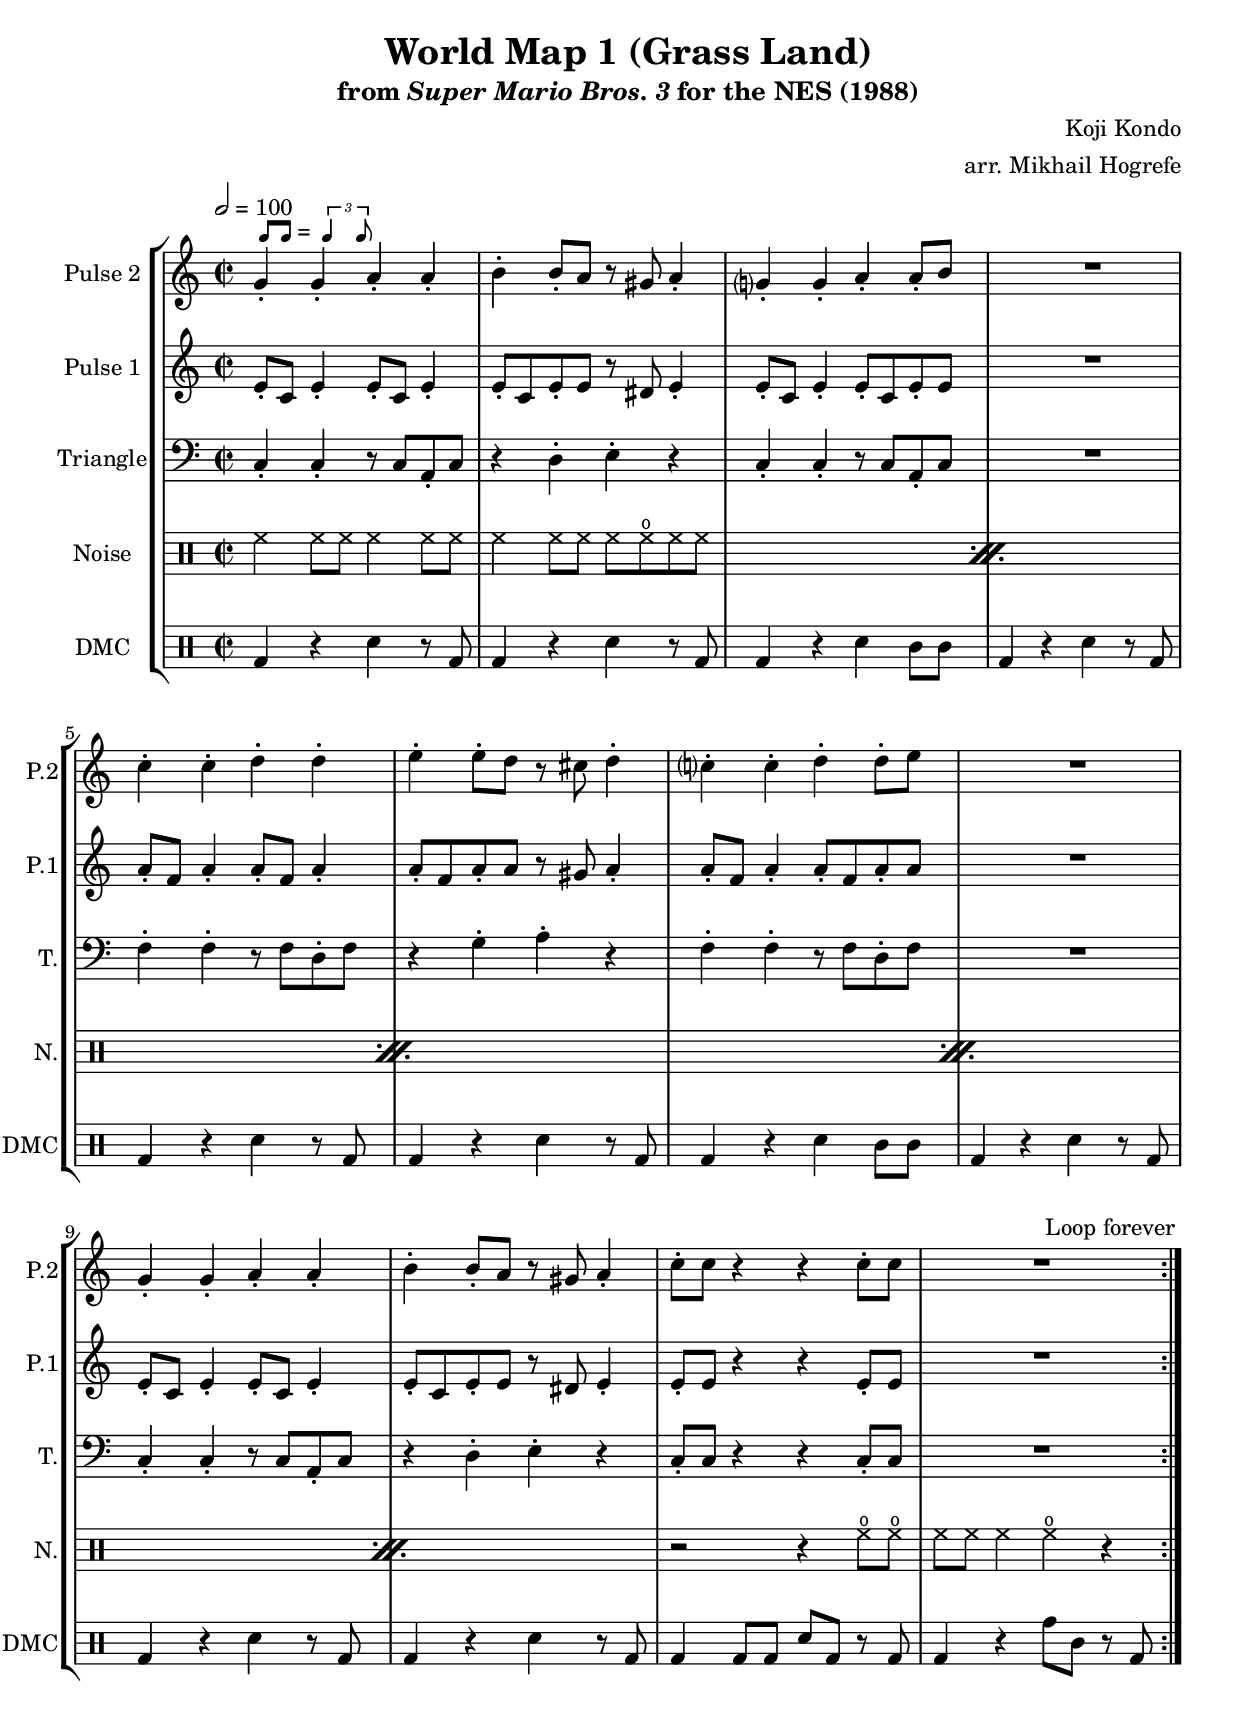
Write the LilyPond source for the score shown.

\version "2.20.0"

smaller = {
    \set fontSize = #-3
    \override Stem #'length-fraction = #0.56
    \override Beam #'thickness = #0.2688
    \override Beam #'length-fraction = #0.56
}

swing = \markup {
  \score {
    \new Staff \with { \remove "Time_signature_engraver" \remove "Clef_engraver" \remove "Staff_symbol_engraver"  }
    {
      \smaller
      b'8^[ b']
    }
    \layout { ragged-right = ##t  indent = 0\cm }
  }
  =
  \score {
    \new Staff \with { \remove "Time_signature_engraver" \remove "Clef_engraver" \remove "Staff_symbol_engraver"  }
    {
      \smaller
      \times 2/3 {\stemUp b'4 b'8}
    }
    \layout { ragged-right = ##t  indent = 0\cm }
  }
}

\paper {
  left-margin = 0.5\in
}

\book {
    \header {
        title = "World Map 1 (Grass Land)"
        subtitle = \markup { "from" {\italic "Super Mario Bros. 3"} "for the NES (1988)" }
        composer = "Koji Kondo"
        arranger = "arr. Mikhail Hogrefe"
    }

    \score {
        {
            \new StaffGroup <<
                \new Staff \relative c'' {
                    \set Staff.instrumentName = "Pulse 2"
                    \set Staff.shortInstrumentName = "P.2"
\accidentalStyle modern-cautionary
\time 2/2
\tempo 2 = 100
                    \repeat volta 2 {
g4-.^\swing g-. a-. a-. |
b4-. b8-. a r gis a4-. |
g4-. g-. a-. a8-. b |
R1 |
c4-. c-. d-. d-. |
e4-. e8-. d r cis d4-. |
c4-. c-. d-. d8-. e |
R1 |
g,4-. g-. a-. a-. |
b4-. b8-. a r gis a4-. |
c8-. c r4 r c8-. c |
R1
                    }
\once \override Score.RehearsalMark.self-alignment-X = #RIGHT
\mark \markup { \fontsize #-2 "Loop forever" }
                }

                \new Staff \relative c' {
                    \set Staff.instrumentName = "Pulse 1"
                    \set Staff.shortInstrumentName = "P.1"
\accidentalStyle modern-cautionary
e8-. c e4-. e8-. c e4-. |
e8-. c e-. e r dis e4-. |
e8-. c e4-. e8-. c e-. e |
R1 |
a8-. f a4-. a8-. f a4-. |
a8-. f a-. a r gis a4-. |
a8-. f a4-. a8-. f a-. a |
R1 |
e8-. c e4-. e8-. c e4-. |
e8-. c e-. e r dis e4-. |
e8-. e r4 r e8-. e |
R1 |
                }

                \new Staff \relative c {
                    \set Staff.instrumentName = "Triangle"
                    \set Staff.shortInstrumentName = "T."
\accidentalStyle modern-cautionary
\clef bass
c4-. c-. r8 c a-. c |
r4 d-. e-. r |
c4-. c-. r8 c a-. c |
R1 |
f4-. f-. r8 f d-. f |
r4 g-. a-. r |
f4-. f-. r8 f d-. f |
R1 |
c4-. c-. r8 c a-. c |
r4 d-. e-. r |
c8-. c r4 r c8-. c |
R1 |
                }

                \new DrumStaff {
                    \drummode {
                        \set Staff.instrumentName="Noise"
                        \set Staff.shortInstrumentName="N."
\repeat percent 5 {
    hh4 hh8 hh hh4 hh8 hh |
    hh4 hh8 hh hh hho hh hh |
}
r2 r4 hho8 hho |
hh8 hh hh4 hho r |
                    }
                }

                \new DrumStaff {
                    \drummode {
                        \set Staff.instrumentName="DMC"
                        \set Staff.shortInstrumentName="DMC"
bd4 r sn r8 bd |
bd4 r sn r8 bd |
bd4 r sn wbh8 wbh |
bd4 r sn r8 bd |
bd4 r sn r8 bd |
bd4 r sn r8 bd |
bd4 r sn wbh8 wbh |
bd4 r sn r8 bd |
bd4 r sn r8 bd |
bd4 r sn r8 bd |
bd4 bd8 bd sn bd r bd |
bd4 r tomh8 tomml r bd |
                    }
                }
            >>
        }
        \layout {
            \context {
                \Staff
                \RemoveEmptyStaves
            }
            \context {
                \DrumStaff
                \RemoveEmptyStaves
            }
        }
    }
}
